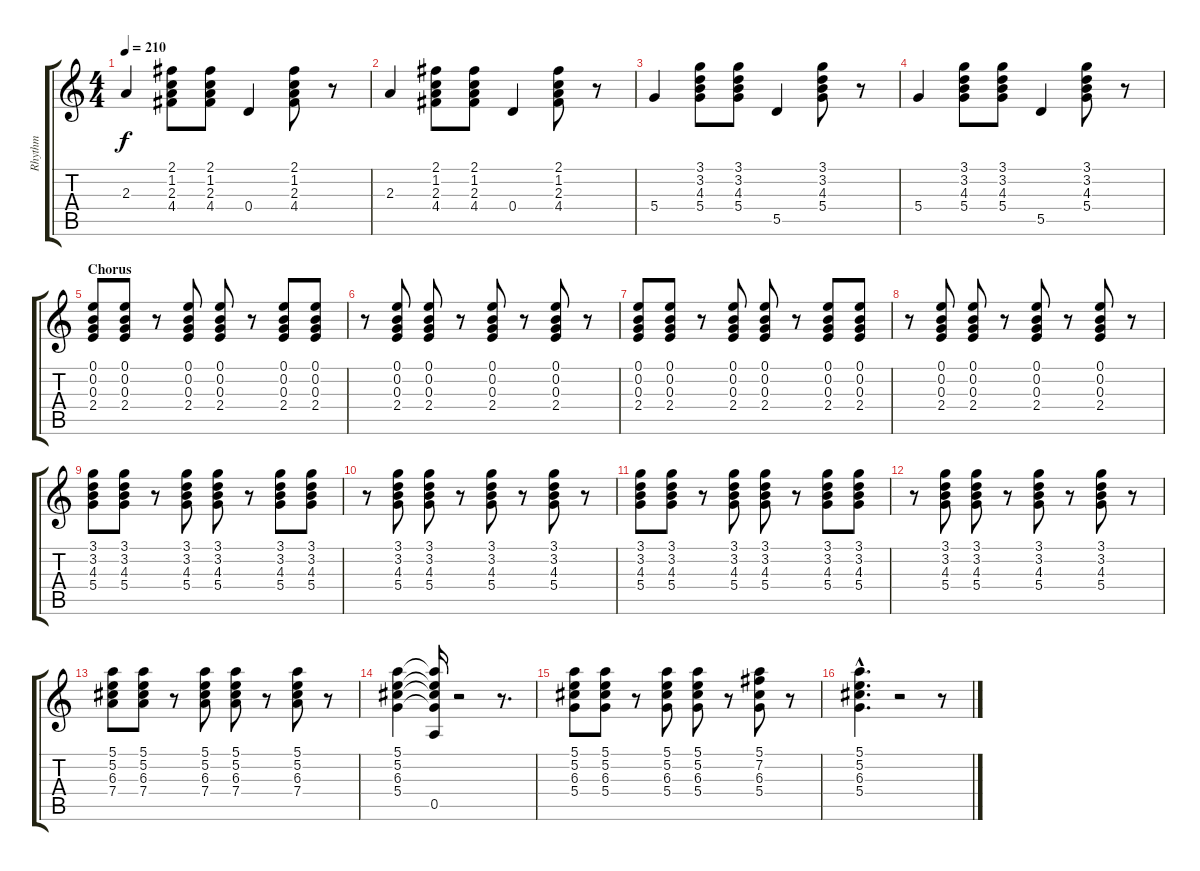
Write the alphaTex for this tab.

\track ("Rhythm" "Rhythm") {instrument electricguitarjazz}
\staff {score tabs}
\tuning (E4 B3 G3 D3 A2 E2) {hide}
\ts (4 4)
\tempo 210
\clef g2
\ks c
2.3.4{dy f} (2.1 1.2 2.3 4.4).8 (2.1 1.2 2.3 4.4).8 0.4.4 (2.1 1.2 2.3 4.4).8 r.8 |
2.3.4 (2.1 1.2 2.3 4.4).8 (2.1 1.2 2.3 4.4).8 0.4.4 (2.1 1.2 2.3 4.4).8 r.8 |
5.4.4 (3.1 3.2 4.3 5.4).8 (3.1 3.2 4.3 5.4).8 5.5.4 (3.1 3.2 4.3 5.4).8 r.8 |
5.4.4 (3.1 3.2 4.3 5.4).8 (3.1 3.2 4.3 5.4).8 5.5.4 (3.1 3.2 4.3 5.4).8 r.8 |
\section ("" "Chorus")
(0.1 0.2 0.3 2.4).8 (0.1 0.2 0.3 2.4).8 r.8 (0.1 0.2 0.3 2.4).8 (0.1 0.2 0.3 2.4).8 r.8 (0.1 0.2 0.3 2.4).8 (0.1 0.2 0.3 2.4).8 |
r.8 (0.1 0.2 0.3 2.4).8 (0.1 0.2 0.3 2.4).8 r.8 (0.1 0.2 0.3 2.4).8 r.8 (0.1 0.2 0.3 2.4).8 r.8 |
(0.1 0.2 0.3 2.4).8 (0.1 0.2 0.3 2.4).8 r.8 (0.1 0.2 0.3 2.4).8 (0.1 0.2 0.3 2.4).8 r.8 (0.1 0.2 0.3 2.4).8 (0.1 0.2 0.3 2.4).8 |
r.8 (0.1 0.2 0.3 2.4).8 (0.1 0.2 0.3 2.4).8 r.8 (0.1 0.2 0.3 2.4).8 r.8 (0.1 0.2 0.3 2.4).8 r.8 |
(3.1 3.2 4.3 5.4).8 (3.1 3.2 4.3 5.4).8 r.8 (3.1 3.2 4.3 5.4).8 (3.1 3.2 4.3 5.4).8 r.8 (3.1 3.2 4.3 5.4).8 (3.1 3.2 4.3 5.4).8 |
r.8 (3.1 3.2 4.3 5.4).8 (3.1 3.2 4.3 5.4).8 r.8 (3.1 3.2 4.3 5.4).8 r.8 (3.1 3.2 4.3 5.4).8 r.8 |
(3.1 3.2 4.3 5.4).8 (3.1 3.2 4.3 5.4).8 r.8 (3.1 3.2 4.3 5.4).8 (3.1 3.2 4.3 5.4).8 r.8 (3.1 3.2 4.3 5.4).8 (3.1 3.2 4.3 5.4).8 |
r.8 (3.1 3.2 4.3 5.4).8 (3.1 3.2 4.3 5.4).8 r.8 (3.1 3.2 4.3 5.4).8 r.8 (3.1 3.2 4.3 5.4).8 r.8 |
(5.1 5.2 6.3 7.4).8 (5.1 5.2 6.3 7.4).8 r.8 (5.1 5.2 6.3 7.4).8 (5.1 5.2 6.3 7.4).8 r.8 (5.1 5.2 6.3 7.4).8 r.8 |
(5.1 5.2 6.3 5.4).4 (5.1{t} 5.2{t} 6.3{t} 5.4{t} 0.5).16 r.2 r.8{d} |
(5.1 5.2 6.3 5.4).8 (5.1 5.2 6.3 5.4).8 r.8 (5.1 5.2 6.3 5.4).8 (5.1 5.2 6.3 5.4).8 r.8 (5.1 7.2 6.3 5.4).8 r.8 |
(5.1 5.2 6.3{hac} 5.4).4{d} r.2 r.8
